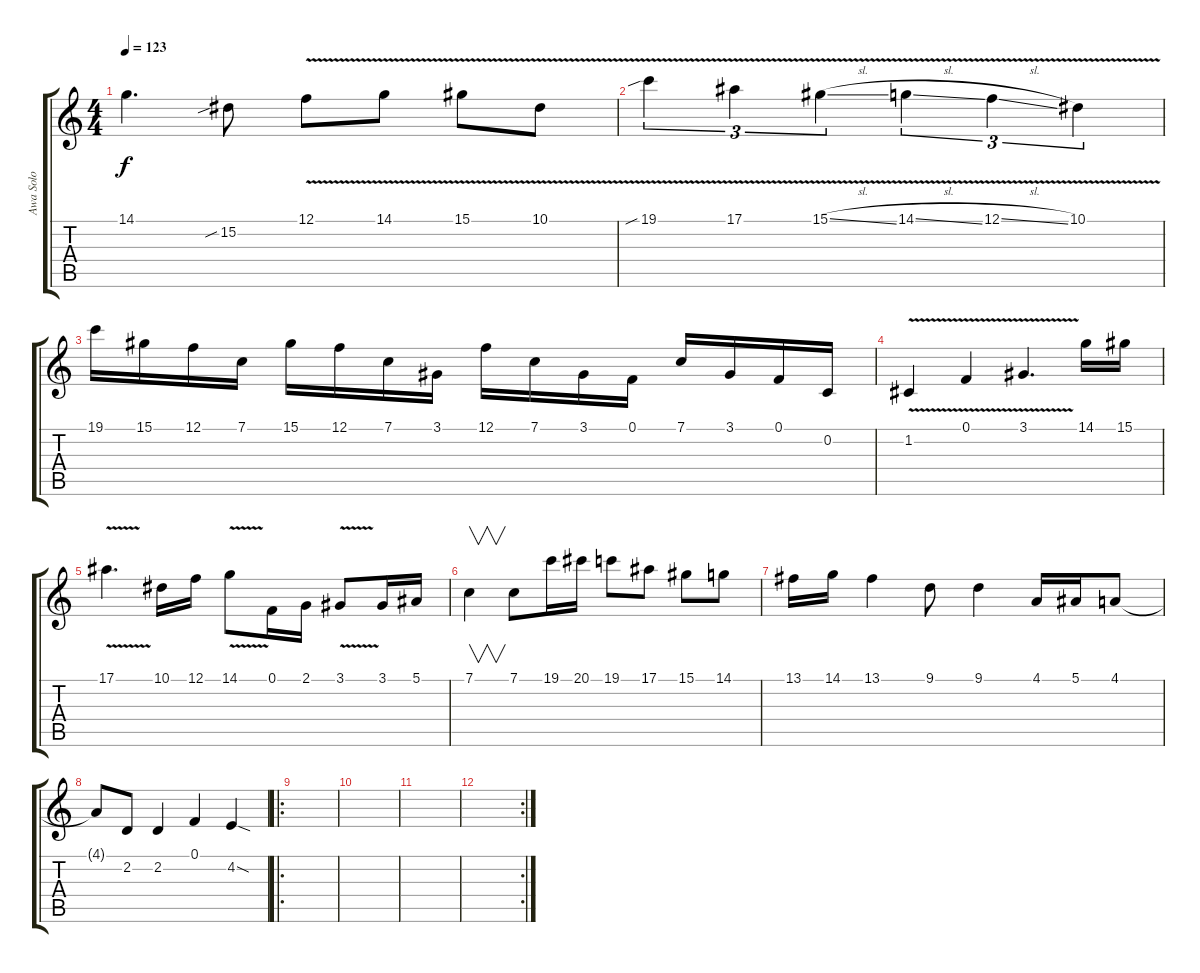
\track ("Awa Solo" "Awa Solo") {instrument synthvoice}
\staff {score tabs}
\tuning (F4 C4 Ab3 Eb3 Bb2 F2) {hide}
\ts (4 4)
\tempo 123
\clef g2
\ks c
14.1{t}.4{d dy f} 15.2{sib}.8 12.1{v}.8 14.1{v}.8 15.1{v}.8 10.1{v}.8 |
19.1{v sib}.4{tu (3 2)} 17.1{v}.4{tu (3 2)} 15.1{v sl}.4{tu (3 2)} 14.1{v sl}.4{tu (3 2)} 12.1{v sl}.4{tu (3 2)} 10.1{v}.4{tu (3 2)} |
19.1.16 15.1.16 12.1.16 7.1.16 15.1.16 12.1.16 7.1.16 3.1.16 12.1.16 7.1.16 3.1.16 0.1.16 7.1.16 3.1.16 0.1.16 0.2.16 |
1.2{v}.4 0.1{v}.4 3.1{v}.4{d} 14.1.16 15.1.16 |
17.1{v}.4{d} 10.1.16 12.1.16 14.1{v}.8 0.1.16 2.1.16 3.1{v}.8 3.1.16 5.1.16 |
7.1.4{v} 7.1.8 19.1.16 20.1.16 19.1.8 17.1.8 15.1.8 14.1.8 |
13.1.16 14.1.16 13.1.4 9.1.8 9.1.4 4.1.16 5.1.16 4.1.8 |
4.1{t}.8 2.2.8 2.2.4 0.1.4 4.2{sod}.4 |
\ro
|
|
|
\rc 2
